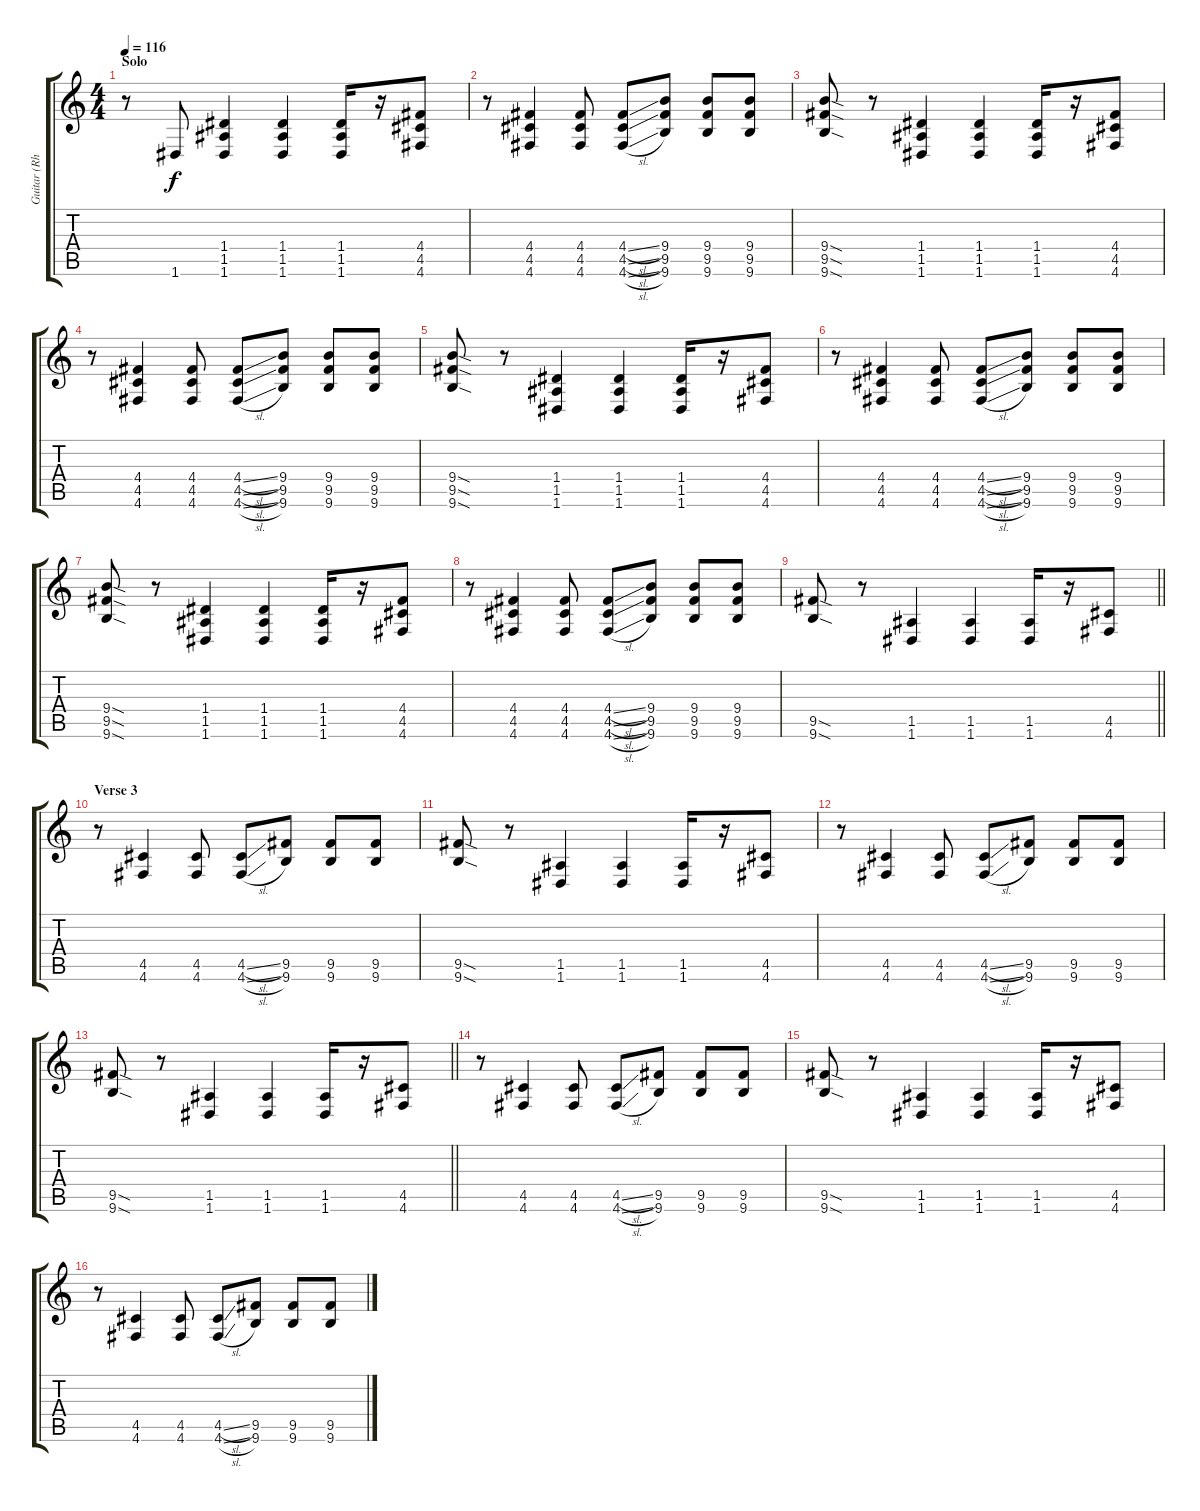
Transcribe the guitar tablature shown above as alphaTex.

\track ("Guitar (Rhythm #2)" "Guitar (Rh") {instrument distortionguitar}
\staff {score tabs}
\tuning (E4 B3 G3 D3 A2 D2) {hide}
\ts (4 4)
\section ("" "Solo")
\tempo 116
\clef g2
\ks c
r.8{dy f} 1.6.8 (1.4 1.5 1.6).4 (1.4 1.5 1.6).4 (1.4 1.5 1.6).16 r.16 (4.4 4.5 4.6).8 |
r.8 (4.4 4.5 4.6).4 (4.4 4.5 4.6).8 (4.4{sl} 4.5{sl} 4.6{sl}).8 (9.4 9.5 9.6).8 (9.4 9.5 9.6).8 (9.4 9.5 9.6).8 |
(9.4{sod} 9.5{sod} 9.6{sod}).8 r.8 (1.4 1.5 1.6).4 (1.4 1.5 1.6).4 (1.4 1.5 1.6).16 r.16 (4.4 4.5 4.6).8 |
r.8 (4.4 4.5 4.6).4 (4.4 4.5 4.6).8 (4.4{sl} 4.5{sl} 4.6{sl}).8 (9.4 9.5 9.6).8 (9.4 9.5 9.6).8 (9.4 9.5 9.6).8 |
(9.4{sod} 9.5{sod} 9.6{sod}).8 r.8 (1.4 1.5 1.6).4 (1.4 1.5 1.6).4 (1.4 1.5 1.6).16 r.16 (4.4 4.5 4.6).8 |
r.8 (4.4 4.5 4.6).4 (4.4 4.5 4.6).8 (4.4{sl} 4.5{sl} 4.6{sl}).8 (9.4 9.5 9.6).8 (9.4 9.5 9.6).8 (9.4 9.5 9.6).8 |
(9.4{sod} 9.5{sod} 9.6{sod}).8 r.8 (1.4 1.5 1.6).4 (1.4 1.5 1.6).4 (1.4 1.5 1.6).16 r.16 (4.4 4.5 4.6).8 |
r.8 (4.4 4.5 4.6).4 (4.4 4.5 4.6).8 (4.4{sl} 4.5{sl} 4.6{sl}).8 (9.4 9.5 9.6).8 (9.4 9.5 9.6).8 (9.4 9.5 9.6).8 |
\barLineRight lightlight
(9.5{sod} 9.6{sod}).8{instrument acousticguitarnylon} r.8 (1.5 1.6).4 (1.5 1.6).4 (1.5 1.6).16 r.16 (4.5 4.6).8 |
\section ("" "Verse 3")
r.8 (4.5 4.6).4 (4.5 4.6).8 (4.5{sl} 4.6{sl}).8 (9.5 9.6).8 (9.5 9.6).8 (9.5 9.6).8 |
(9.5{sod} 9.6{sod}).8 r.8 (1.5 1.6).4 (1.5 1.6).4 (1.5 1.6).16 r.16 (4.5 4.6).8 |
r.8 (4.5 4.6).4 (4.5 4.6).8 (4.5{sl} 4.6{sl}).8 (9.5 9.6).8 (9.5 9.6).8 (9.5 9.6).8 |
\barLineRight lightlight
(9.5{sod} 9.6{sod}).8 r.8 (1.5 1.6).4 (1.5 1.6).4 (1.5 1.6).16 r.16 (4.5 4.6).8 |
r.8 (4.5 4.6).4 (4.5 4.6).8 (4.5{sl} 4.6{sl}).8 (9.5 9.6).8 (9.5 9.6).8 (9.5 9.6).8 |
(9.5{sod} 9.6{sod}).8 r.8 (1.5 1.6).4 (1.5 1.6).4 (1.5 1.6).16 r.16 (4.5 4.6).8 |
r.8 (4.5 4.6).4 (4.5 4.6).8 (4.5{sl} 4.6{sl}).8 (9.5 9.6).8 (9.5 9.6).8 (9.5 9.6).8
